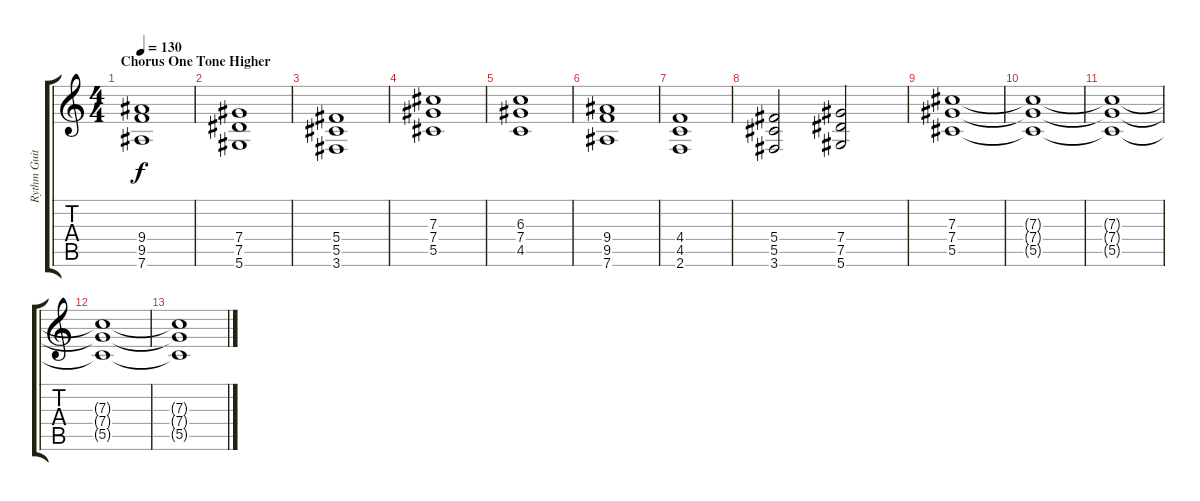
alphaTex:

\track ("Rythm Guitar" "Rythm Guit") {instrument distortionguitar}
\staff {score tabs}
\tuning (Eb4 Bb3 Gb3 Db3 Ab2 Eb2) {hide}
\ts (4 4)
\section ("" "Chorus One Tone Higher")
\tempo 130
\clef g2
\ks c
(9.4 9.5 7.6).1{dy f} |
(7.4 7.5 5.6).1 |
(5.4 5.5 3.6).1 |
(7.3 7.4 5.5).1 |
(6.3 7.4 4.5).1 |
(9.4 9.5 7.6).1 |
(4.4 4.5 2.6).1 |
(5.4 5.5 3.6).2 (7.4 7.5 5.6).2 |
(7.3 7.4 5.5).1 |
(7.3{t} 7.4{t} 5.5{t}).1 |
(7.3{t} 7.4{t} 5.5{t}).1 |
(7.3{t} 7.4{t} 5.5{t}).1 |
(7.3{t} 7.4{t} 5.5{t}).1
